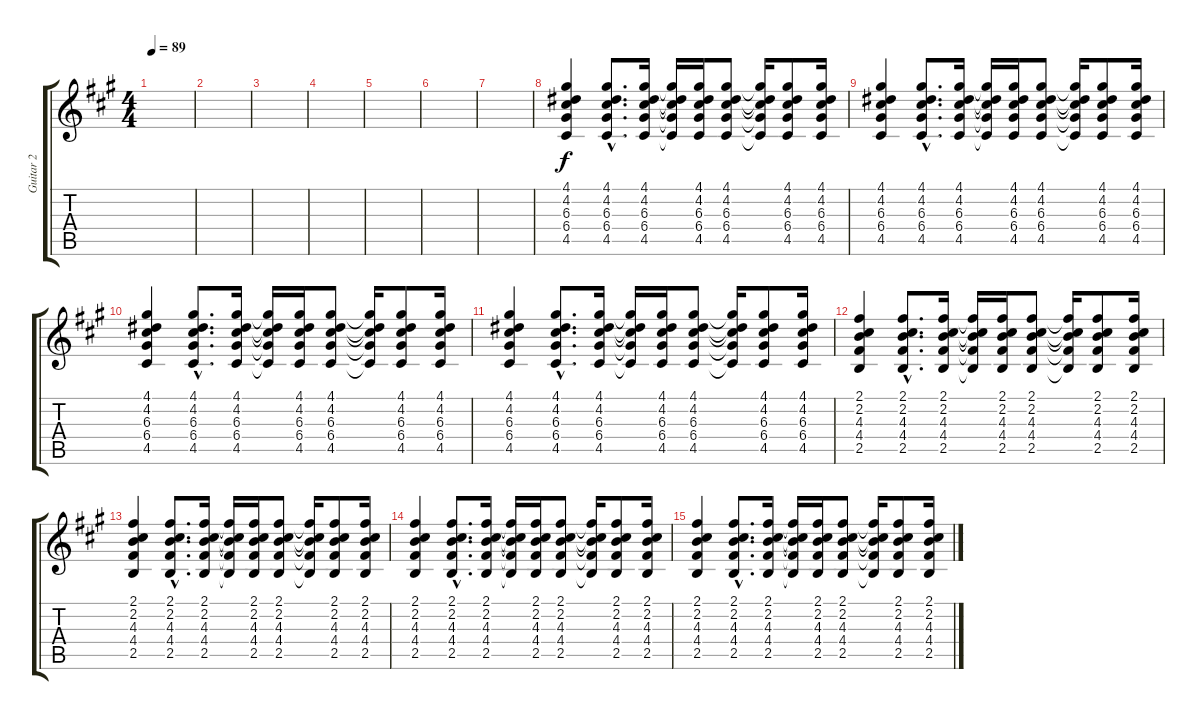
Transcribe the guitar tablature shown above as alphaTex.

\track ("Guitar 2" "Guitar 2") {instrument acousticguitarsteel}
\staff {score tabs}
\tuning (E4 B3 G3 D3 A2 E2) {hide}
\ts (4 4)
\tempo 89
\clef g2
\ks f#minor
|
|
|
|
|
|
|
(4.1 4.2 6.3 6.4 4.5).4 (4.1{hac} 4.2{hac} 6.3{hac} 6.4{hac} 4.5{hac}).8{d} (4.1 4.2 6.3 6.4 4.5).16 (4.1{t} 4.2{t} 6.3{t} 6.4{t} 4.5{t}).16 (4.1 4.2 6.3 6.4 4.5).16 (4.1 4.2 6.3 6.4 4.5).8 (4.1{t} 4.2{t} 6.3{t} 6.4{t} 4.5{t}).16 (4.1 4.2 6.3 6.4 4.5).8 (4.1 4.2 6.3 6.4 4.5).16 |
(4.1 4.2 6.3 6.4 4.5).4 (4.1{hac} 4.2{hac} 6.3{hac} 6.4{hac} 4.5{hac}).8{d} (4.1 4.2 6.3 6.4 4.5).16 (4.1{t} 4.2{t} 6.3{t} 6.4{t} 4.5{t}).16 (4.1 4.2 6.3 6.4 4.5).16 (4.1 4.2 6.3 6.4 4.5).8 (4.1{t} 4.2{t} 6.3{t} 6.4{t} 4.5{t}).16 (4.1 4.2 6.3 6.4 4.5).8 (4.1 4.2 6.3 6.4 4.5).16 |
(4.1 4.2 6.3 6.4 4.5).4 (4.1{hac} 4.2{hac} 6.3{hac} 6.4{hac} 4.5{hac}).8{d} (4.1 4.2 6.3 6.4 4.5).16 (4.1{t} 4.2{t} 6.3{t} 6.4{t} 4.5{t}).16 (4.1 4.2 6.3 6.4 4.5).16 (4.1 4.2 6.3 6.4 4.5).8 (4.1{t} 4.2{t} 6.3{t} 6.4{t} 4.5{t}).16 (4.1 4.2 6.3 6.4 4.5).8 (4.1 4.2 6.3 6.4 4.5).16 |
(4.1 4.2 6.3 6.4 4.5).4 (4.1{hac} 4.2{hac} 6.3{hac} 6.4{hac} 4.5{hac}).8{d} (4.1 4.2 6.3 6.4 4.5).16 (4.1{t} 4.2{t} 6.3{t} 6.4{t} 4.5{t}).16 (4.1 4.2 6.3 6.4 4.5).16 (4.1 4.2 6.3 6.4 4.5).8 (4.1{t} 4.2{t} 6.3{t} 6.4{t} 4.5{t}).16 (4.1 4.2 6.3 6.4 4.5).8 (4.1 4.2 6.3 6.4 4.5).16 |
(2.1 2.2 4.3 4.4 2.5).4 (2.1{hac} 2.2{hac} 4.3{hac} 4.4{hac} 2.5{hac}).8{d} (2.1 2.2 4.3 4.4 2.5).16 (2.1{t} 2.2{t} 4.3{t} 4.4{t} 2.5{t}).16 (2.1 2.2 4.3 4.4 2.5).16 (2.1 2.2 4.3 4.4 2.5).8 (2.1{t} 2.2{t} 4.3{t} 4.4{t} 2.5{t}).16 (2.1 2.2 4.3 4.4 2.5).8 (2.1 2.2 4.3 4.4 2.5).16 |
(2.1 2.2 4.3 4.4 2.5).4 (2.1{hac} 2.2{hac} 4.3{hac} 4.4{hac} 2.5{hac}).8{d} (2.1 2.2 4.3 4.4 2.5).16 (2.1{t} 2.2{t} 4.3{t} 4.4{t} 2.5{t}).16 (2.1 2.2 4.3 4.4 2.5).16 (2.1 2.2 4.3 4.4 2.5).8 (2.1{t} 2.2{t} 4.3{t} 4.4{t} 2.5{t}).16 (2.1 2.2 4.3 4.4 2.5).8 (2.1 2.2 4.3 4.4 2.5).16 |
(2.1 2.2 4.3 4.4 2.5).4 (2.1{hac} 2.2{hac} 4.3{hac} 4.4{hac} 2.5{hac}).8{d} (2.1 2.2 4.3 4.4 2.5).16 (2.1{t} 2.2{t} 4.3{t} 4.4{t} 2.5{t}).16 (2.1 2.2 4.3 4.4 2.5).16 (2.1 2.2 4.3 4.4 2.5).8 (2.1{t} 2.2{t} 4.3{t} 4.4{t} 2.5{t}).16 (2.1 2.2 4.3 4.4 2.5).8 (2.1 2.2 4.3 4.4 2.5).16 |
(2.1 2.2 4.3 4.4 2.5).4 (2.1{hac} 2.2{hac} 4.3{hac} 4.4{hac} 2.5{hac}).8{d} (2.1 2.2 4.3 4.4 2.5).16 (2.1{t} 2.2{t} 4.3{t} 4.4{t} 2.5{t}).16 (2.1 2.2 4.3 4.4 2.5).16 (2.1 2.2 4.3 4.4 2.5).8 (2.1{t} 2.2{t} 4.3{t} 4.4{t} 2.5{t}).16 (2.1 2.2 4.3 4.4 2.5).8 (2.1 2.2 4.3 4.4 2.5).16
